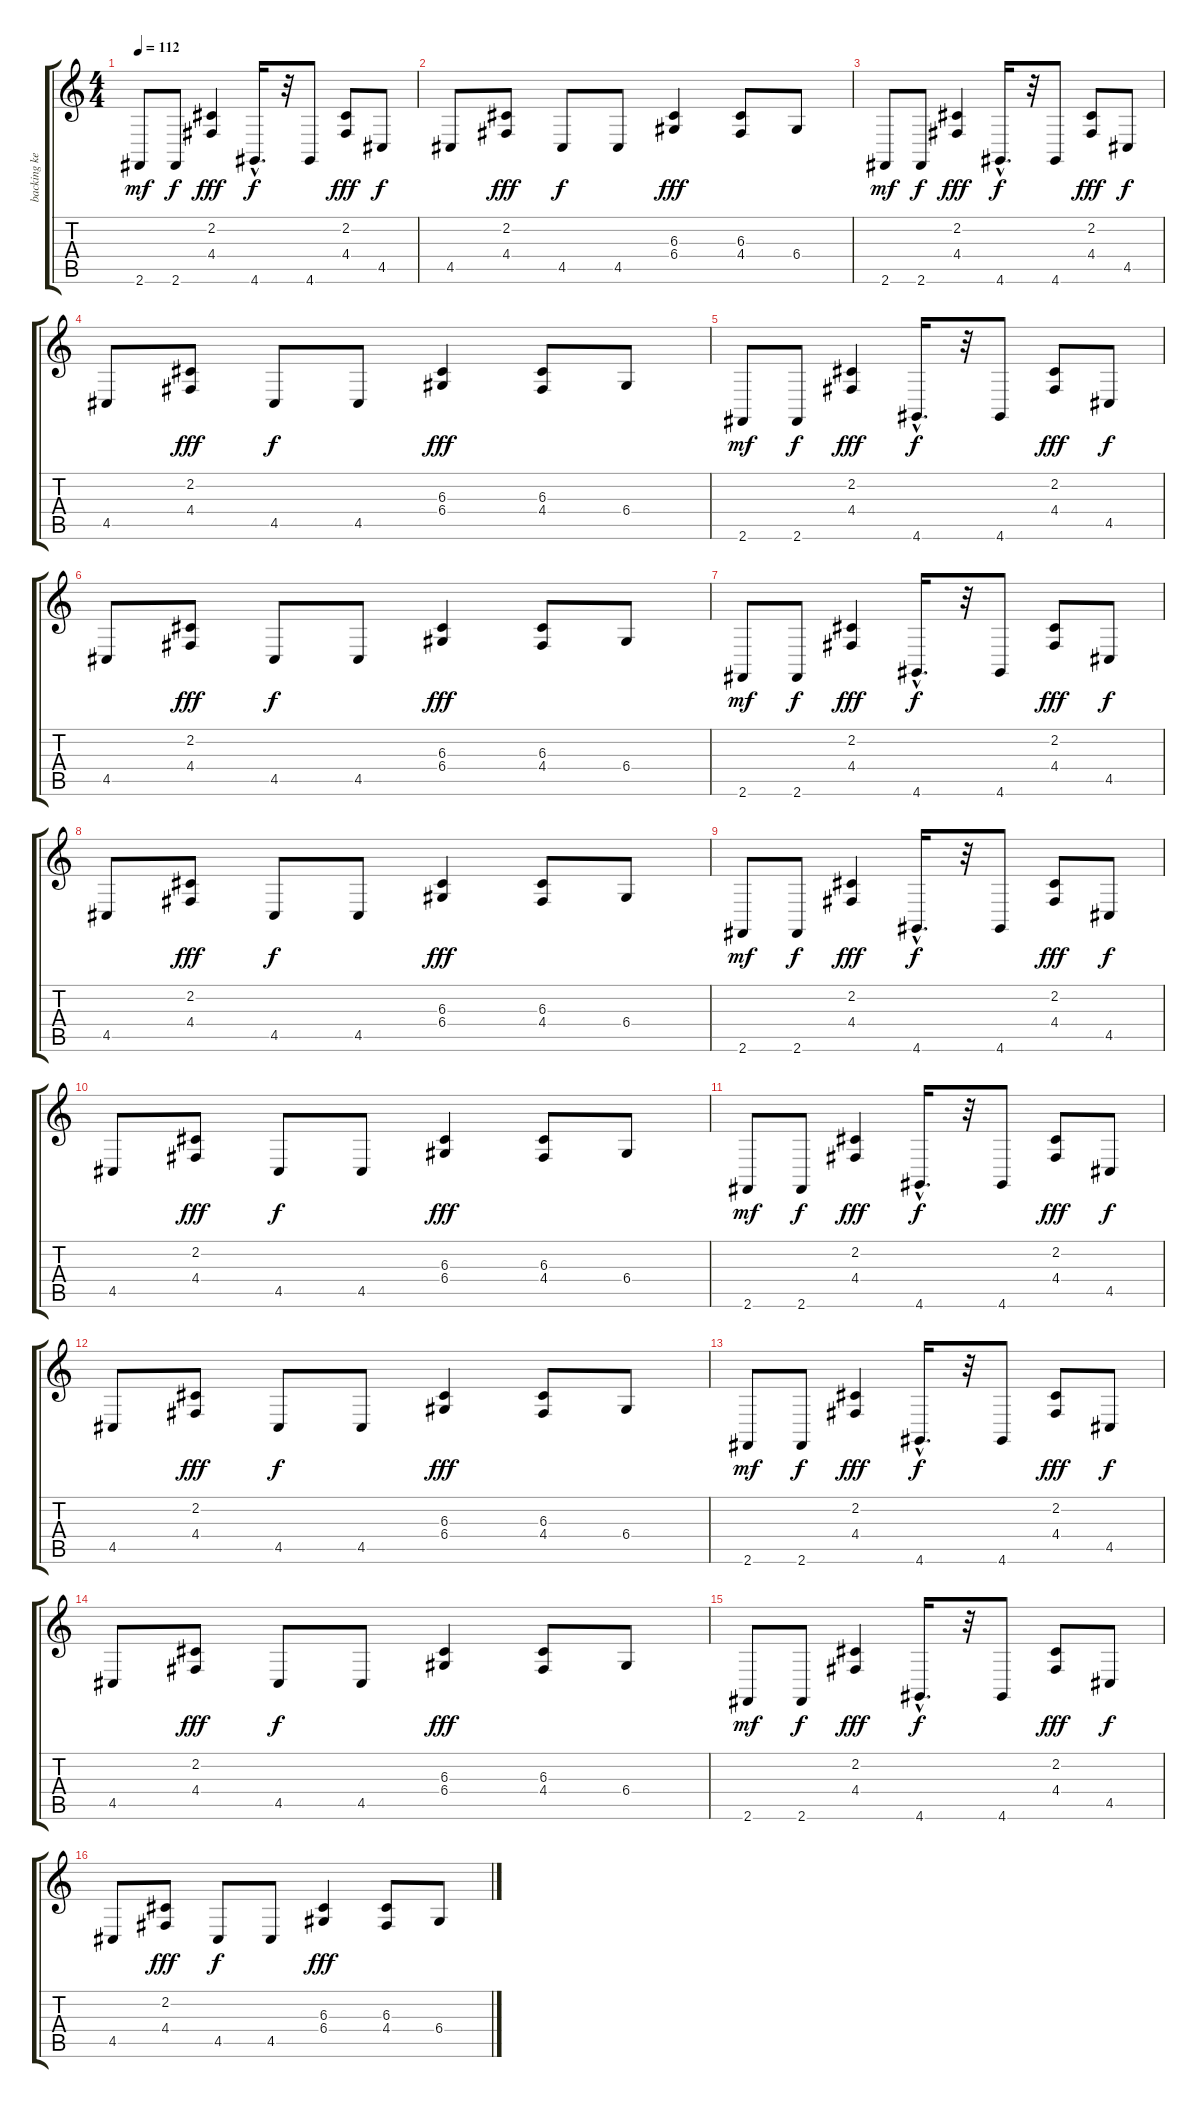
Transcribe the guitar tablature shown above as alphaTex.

\track ("backing keyboards" "backing ke") {instrument rockorgan}
\staff {score tabs}
\tuning (E4 B3 G3 D3 A2 E2) {hide}
\ts (4 4)
\tempo 112
\clef g2
\ks c
2.6.8{dy mf} 2.6.8{dy f} (2.2 4.4).4{dy fff} 4.6{hac}.16{d dy f} r.32 4.6.8 (2.2 4.4).8{dy fff} 4.5.8{dy f} |
4.5.8 (2.2 4.4).8{dy fff} 4.5.8{dy f} 4.5.8 (6.3 6.4).4{dy fff} (6.3 4.4).8 6.4.8 |
2.6.8{dy mf} 2.6.8{dy f} (2.2 4.4).4{dy fff} 4.6{hac}.16{d dy f} r.32 4.6.8 (2.2 4.4).8{dy fff} 4.5.8{dy f} |
4.5.8 (2.2 4.4).8{dy fff} 4.5.8{dy f} 4.5.8 (6.3 6.4).4{dy fff} (6.3 4.4).8 6.4.8 |
2.6.8{dy mf} 2.6.8{dy f} (2.2 4.4).4{dy fff} 4.6{hac}.16{d dy f} r.32 4.6.8 (2.2 4.4).8{dy fff} 4.5.8{dy f} |
4.5.8 (2.2 4.4).8{dy fff} 4.5.8{dy f} 4.5.8 (6.3 6.4).4{dy fff} (6.3 4.4).8 6.4.8 |
2.6.8{dy mf} 2.6.8{dy f} (2.2 4.4).4{dy fff} 4.6{hac}.16{d dy f} r.32 4.6.8 (2.2 4.4).8{dy fff} 4.5.8{dy f} |
4.5.8 (2.2 4.4).8{dy fff} 4.5.8{dy f} 4.5.8 (6.3 6.4).4{dy fff} (6.3 4.4).8 6.4.8 |
2.6.8{dy mf} 2.6.8{dy f} (2.2 4.4).4{dy fff} 4.6{hac}.16{d dy f} r.32 4.6.8 (2.2 4.4).8{dy fff} 4.5.8{dy f} |
4.5.8 (2.2 4.4).8{dy fff} 4.5.8{dy f} 4.5.8 (6.3 6.4).4{dy fff} (6.3 4.4).8 6.4.8 |
2.6.8{dy mf} 2.6.8{dy f} (2.2 4.4).4{dy fff} 4.6{hac}.16{d dy f} r.32 4.6.8 (2.2 4.4).8{dy fff} 4.5.8{dy f} |
4.5.8 (2.2 4.4).8{dy fff} 4.5.8{dy f} 4.5.8 (6.3 6.4).4{dy fff} (6.3 4.4).8 6.4.8 |
2.6.8{dy mf} 2.6.8{dy f} (2.2 4.4).4{dy fff} 4.6{hac}.16{d dy f} r.32 4.6.8 (2.2 4.4).8{dy fff} 4.5.8{dy f} |
4.5.8 (2.2 4.4).8{dy fff} 4.5.8{dy f} 4.5.8 (6.3 6.4).4{dy fff} (6.3 4.4).8 6.4.8 |
2.6.8{dy mf} 2.6.8{dy f} (2.2 4.4).4{dy fff} 4.6{hac}.16{d dy f} r.32 4.6.8 (2.2 4.4).8{dy fff} 4.5.8{dy f} |
4.5.8 (2.2 4.4).8{dy fff} 4.5.8{dy f} 4.5.8 (6.3 6.4).4{dy fff} (6.3 4.4).8 6.4.8
